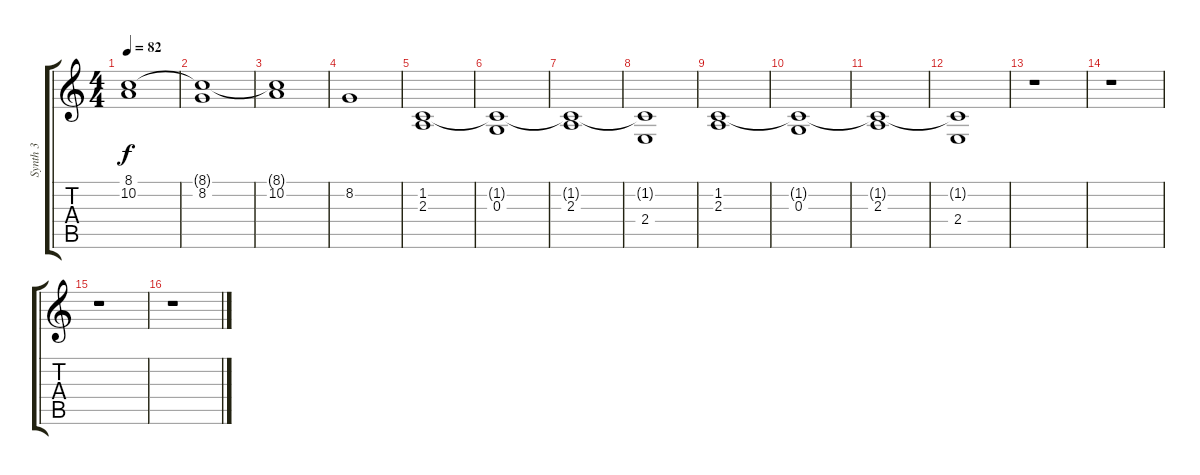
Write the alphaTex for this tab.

\track ("Synth 3" "Synth 3") {instrument choiraahs}
\staff {score tabs}
\tuning (E4 B3 G3 D3 A2 E2) {hide}
\ts (4 4)
\tempo 82
\clef g2
\ks c
(8.1 10.2).1{dy f} |
(8.1{t} 8.2).1 |
(8.1{t} 10.2).1 |
8.2.1 |
(1.2 2.3).1 |
(1.2{t} 0.3).1 |
(1.2{t} 2.3).1 |
(1.2{t} 2.4).1 |
(1.2 2.3).1 |
(1.2{t} 0.3).1 |
(1.2{t} 2.3).1 |
(1.2{t} 2.4).1 |
r.1 |
r.1 |
r.1 |
r.1
